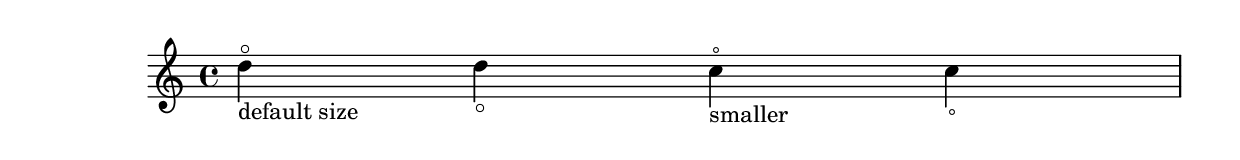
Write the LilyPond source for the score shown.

%% DO NOT EDIT this file manually; it is automatically
%% generated from LSR http://lsr.dsi.unimi.it
%% Make any changes in LSR itself, or in Documentation/snippets/new/ ,
%% and then run scripts/auxiliar/makelsr.py
%%
%% This file is in the public domain.
\version "2.14.0"

\header {
  lsrtags = "expressive-marks, unfretted-strings"

%% Translation of GIT committish: 6977ddc9a3b63ea810eaecb864269c7d847ccf98
  texidoces = "
Para hacer más pequeño el círculo de @code{\\flageolet} (armónico)
utilice la siguiente función de Scheme.

"
  doctitlees = "Cambiar el tamaño de la marca de \\flageolet"


%% Translation of GIT committish: 0a868be38a775ecb1ef935b079000cebbc64de40
  texidocde = "
Um den @code{\\flageolet}-Kreis kleiner zu machen, kann diese
Scheme-Funktion eingesetzt werden.

"
  doctitlede = "\\flageolet-Zeichen verkleinern"

%% Translation of GIT committish: 3b125956b08d27ef39cd48bfa3a2f1e1bb2ae8b4
  texidocfr = "
Il est possible de rapetisser le cercle d'un @code{\\flageolet} grâce
à une fonction Scheme.

"
  doctitlefr = "Modifier la taille d'un \\flageolet"


  texidoc = "
To make the @code{\\flageolet} circle smaller use the following Scheme
function.

"
  doctitle = "Changing \\flageolet mark size"
} % begin verbatim

smallFlageolet =
#(let ((m (make-articulation "flageolet")))
   (set! (ly:music-property m 'tweaks)
         (acons 'font-size -3
                (ly:music-property m 'tweaks)))
   m)

\layout { ragged-right = ##f }

\relative c'' {
  d4^\flageolet_\markup { default size } d_\flageolet
  c4^\smallFlageolet_\markup { smaller } c_\smallFlageolet
}

